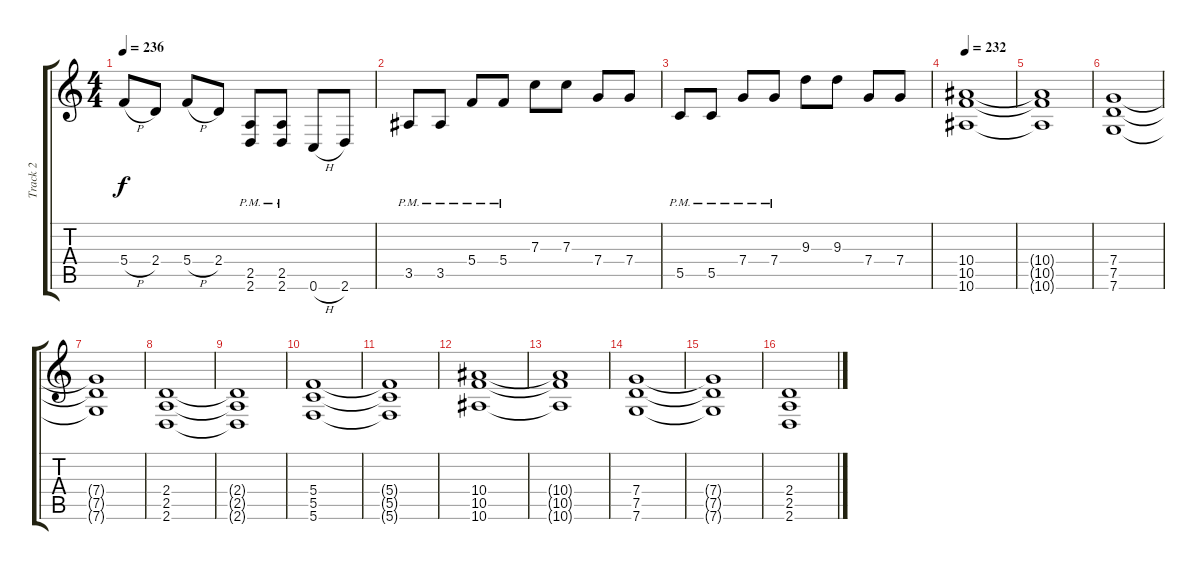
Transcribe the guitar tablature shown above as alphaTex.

\track ("Track 2" "Track 2") {instrument distortionguitar}
\staff {score tabs}
\tuning (D4 A3 F3 C3 G2 C2) {hide}
\ts (4 4)
\tempo 236
\clef g2
\ks c
5.4{h}.8{dy f} 2.4.8 5.4{h}.8 2.4.8 (2.5{pm} 2.6{pm}).8 (2.5{pm} 2.6{pm}).8 0.6{h}.8 2.6.8 |
3.5{pm}.8 3.5{pm}.8 5.4{pm}.8 5.4{pm}.8 7.3.8 7.3.8 7.4.8 7.4.8 |
5.5{pm}.8 5.5{pm}.8 7.4{pm}.8 7.4{pm}.8 9.3.8 9.3.8 7.4.8 7.4.8 |
\tempo 232
(10.4 10.5 10.6).1 |
(10.4{t} 10.5{t} 10.6{t}).1 |
(7.4 7.5 7.6).1 |
(7.4{t} 7.5{t} 7.6{t}).1 |
(2.4 2.5 2.6).1 |
(2.4{t} 2.5{t} 2.6{t}).1 |
(5.4 5.5 5.6).1 |
(5.4{t} 5.5{t} 5.6{t}).1 |
(10.4 10.5 10.6).1 |
(10.4{t} 10.5{t} 10.6{t}).1 |
(7.4 7.5 7.6).1 |
(7.4{t} 7.5{t} 7.6{t}).1 |
(2.4 2.5 2.6).1
